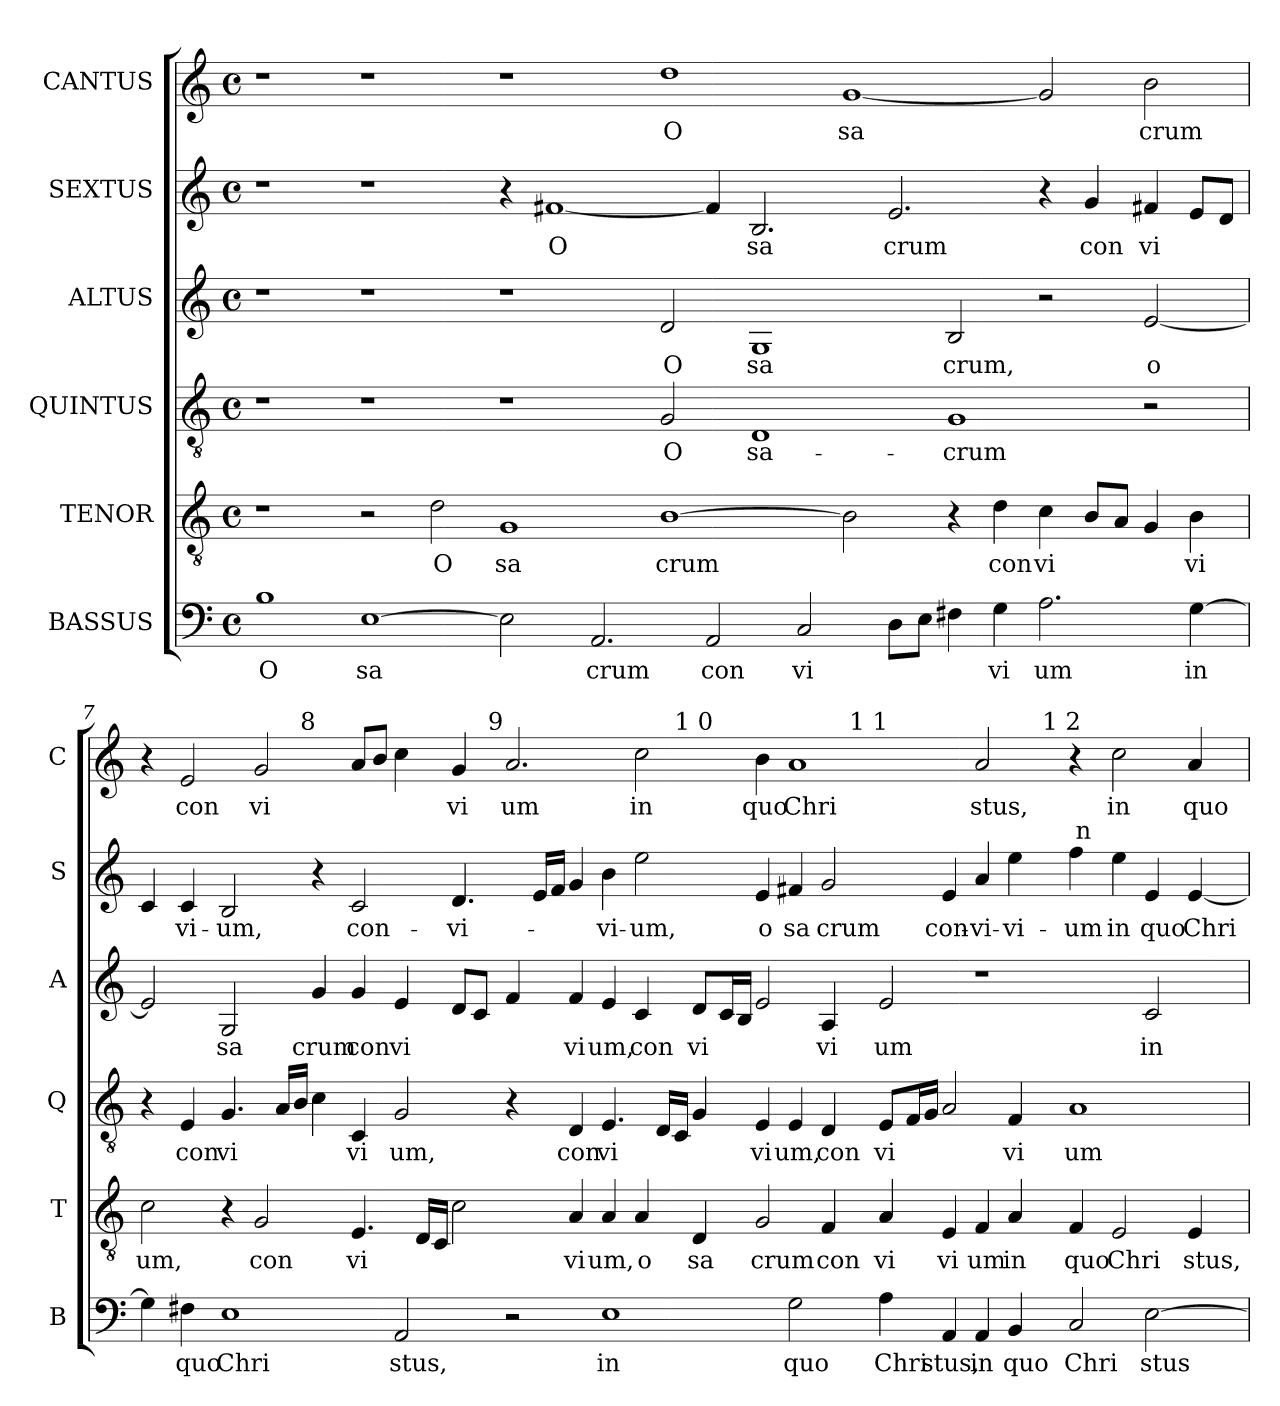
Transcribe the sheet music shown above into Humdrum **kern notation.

**kern	**text	**kern	**text	**kern	**text	**kern	**text	**kern	**text	**kern	**text
*part6	*part6	*part5	*part5	*part4	*part4	*part3	*part3	*part2	*part2	*part1	*part1
*staff6	*staff6	*staff5	*staff5	*staff4	*staff4	*staff3	*staff3	*staff2	*staff2	*staff1	*staff1
*I"BASSUS	*	*I"TENOR	*	*I"QUINTUS	*	*I"ALTUS	*	*I"SEXTUS	*	*I"CANTUS	*
*I'B	*	*I'T	*	*I'Q	*	*I'A	*	*I'S	*	*I'C	*
!!LO:PB:g=z
*stria5	*	*stria5	*	*stria5	*	*stria5	*	*stria5	*	*stria5	*
*clefF4	*	*clefGv2	*	*clefGv2	*	*clefG2	*	*clefG2	*	*clefG2	*
*M4/4	*	*M4/4	*	*M4/4	*	*M4/4	*	*M4/4	*	*M4/4	*
*met(c)	*	*met(c)	*	*met(c)	*	*met(c)	*	*met(c)	*	*met(c)	*
!!LO:REH:place=s4:a:fs=10:t=
=1	=1	=1	=1	=1	=1	=1	=1	=1	=1	=1	=1
!	!LO:LY:b:cj	!	!	!	!	!	!	!	!	!	!
1B	O	1r	.	1r	.	1r	.	1r	.	1r	.
!	!LO:LY:b:cj	!	!	!	!	!	!	!	!	!	!
[>1E	sa	2r	.	1r	.	1r	.	1r	.	1r	.
!	!	!	!LO:LY:b:cj	!	!	!	!	!	!	!	!
.	.	2d\	O	.	.	.	.	.	.	.	.
!	!	!	!LO:LY:b:cj	!	!	!	!	!	!	!	!
2E\]	.	1G	sa	1r	.	1r	.	4r	.	1r	.
!	!	!	!	!	!	!	!	!	!LO:LY:b:cj	!	!
.	.	.	.	.	.	.	.	[<1f#X	O	.	.
!	!LO:LY:b:cj	!	!	!	!	!	!	!	!	!	!
2.AA/	crum	.	.	.	.	.	.	.	.	.	.
!	!	!	!LO:LY:b	!	!LO:LY:b:cj	!	!LO:LY:b:cj	!	!	!	!LO:LY:b:cj
.	.	[>1B	crum	2G/	O	2d/	O	.	.	1dd>	O
!	!LO:LY:b:cj	!	!	!	!	!	!	!	!	!	!
2AA/	con	.	.	.	.	.	.	4f#/]	.	.	.
!	!	!	!	!	!LO:LY:b:cj	!	!LO:LY:b:cj	!	!LO:LY:b:cj	!	!
.	.	.	.	1D	sa-	1G	sa	2.B/	sa	.	.
!	!LO:LY:b:cj	!	!	!	!	!	!	!	!	!	!
2C/	vi	.	.	.	.	.	.	.	.	.	.
!	!	!	!	!	!	!	!	!	!	!	!LO:LY:b:cj
.	.	2B\]	.	.	.	.	.	.	.	[<1g>	sa
!	!	!	!	!	!	!	!	!	!LO:LY:b:cj	!	!
8D\L	.	.	.	.	.	.	.	2.e/	crum	.	.
8E\J	.	.	.	.	.	.	.	.	.	.	.
!	!	!	!	!	!LO:LY:b:cj	!	!LO:LY:b:cj	!	!	!	!
4F#X\	.	4r	.	1G	-crum	2B/	crum,	.	.	.	.
!	!LO:LY:b:cj	!	!LO:LY:b:cj	!	!	!	!	!	!	!	!
4G\	vi	4d\	con	.	.	.	.	.	.	.	.
!	!LO:LY:b:cj	!	!LO:LY:b:cj	!	!	!	!	!	!	!	!
2.A\	um	4c\	vi	.	.	2r	.	4r	.	2g>/]	.
!	!	!	!	!	!	!	!	!	!LO:LY:b:cj	!	!
.	.	8B/L	.	.	.	.	.	4g/	con	.	.
.	.	8A/J	.	.	.	.	.	.	.	.	.
!	!	!	!	!	!	!	!LO:LY:b:cj	!	!LO:LY:b:cj	!	!LO:LY:b:cj
.	.	4G/	.	2r	.	[>2e/	o	4f#X/	vi	2b\	crum
!	!LO:LY:b:cj	!	!LO:LY:b:cj	!	!	!	!	!	!	!	!
[>4G\	in	4B\	vi	.	.	.	.	8e/L	.	.	.
.	.	.	.	.	.	.	.	8d/J	.	.	.
!!LO:LB:g=z
=7	=7	=7	=7	=7	=7	=7	=7	=7	=7	=7	=7
!	!	!	!LO:LY:b:cj	!	!	!	!	!	!	!	!
*	*	*	*	*	*	*	*	*^	*	*^	*
*	*	*	*	*	*	*	*	*	*^	*	*	*^	*
*	*	*	*	*	*	*	*	*	*	*	*	*	*	*^	*
*	*	*	*	*	*	*	*	*	*	*	*	*	*	*	*^	*
4G\]	.	2c\	um,	4r	.	2e/]	.	4c/	32ryy	1ryy	.	4r	2ryy	1ryy	1ryy	1ryy	.
.	.	.	.	.	.	.	.	.	1ryy	.	.	.	.	.	.	.	.
!	!LO:LY:b:cj	!	!	!	!LO:LY:b:cj	!	!	!	!	!	!LO:LY:b:cj	!	!	!	!	!	!LO:LY:b:cj
4F#X\	quo	.	.	4E/	con	.	.	4c/	.	.	vi-	2e/	.	.	.	.	con
!	!LO:LY:b:cj	!	!	!	!LO:LY:b:cj	!	!LO:LY:b:cj	!	!	!	!LO:LY:b:cj	!	!	!	!	!	!
1E	Chri	4r	.	4.G/	vi	2G/	sa	2B/	.	.	-um,	.	4ryy	.	.	.	.
!	!	!	!LO:LY:b:cj	!	!	!	!	!	!	!	!	!	!	!	!	!	!LO:LY:b:cj
.	.	2G/	con	.	.	.	.	.	.	.	.	2g/	8ryy	.	.	.	vi
.	.	.	.	16A/L	.	.	.	.	.	.	.	.	16ryy	.	.	.	.
.	.	.	.	16B/J	.	.	.	.	.	.	.	.	64ryy	.	.	.	.
!	!	!	!	!	!	!	!	!	!	!	!	!	!LO:TX:a:t=8	!	!	!	!
.	.	.	.	.	.	.	.	.	.	.	.	.	1ryy	.	.	.	.
!	!	!	!	!	!	!	!LO:LY:b:cj	!	!	!	!	!	!	!	!	!	!
.	.	.	.	4c\	.	4g/	crum	4r	.	1ryy	.	.	.	2...ryy	1ryy	1ryy	.
.	.	.	.	.	.	.	.	.	1ryy	.	.	.	.	.	.	.	.
!	!	!	!LO:LY:b:cj	!	!LO:LY:b:cj	!	!LO:LY:b:cj	!	!	!	!LO:LY:b:cj	!	!	!	!	!	!
.	.	4.E/	vi	4C/	vi	4g/	con	2c/	.	.	con-	8a/L	.	.	.	.	.
.	.	.	.	.	.	.	.	.	.	.	.	8b/J	.	.	.	.	.
!	!LO:LY:b:cj	!	!	!	!LO:LY:b:cj	!	!LO:LY:b:cj	!	!	!	!	!	!	!	!	!	!
2AA/	stus,	.	.	2G/	um,	4e/	vi	.	.	.	.	4cc\	.	.	.	.	.
.	.	16D/L	.	.	.	.	.	.	.	.	.	.	.	.	.	.	.
.	.	16C/J	.	.	.	.	.	.	.	.	.	.	.	.	.	.	.
!	!	!	!	!	!	!	!	!	!	!	!LO:LY:b:cj	!	!	!	!	!	!LO:LY:b:cj
.	.	2c\	.	.	.	8d/L	.	4.d/	.	.	-vi-	4g/	.	.	.	.	vi
.	.	.	.	.	.	8c/J	.	.	.	.	.	.	.	.	.	.	.
!	!	!	!	!	!	!	!	!	!	!	!	!	!	!LO:TX:a:t=9	!	!	!
.	.	.	.	.	.	.	.	.	.	.	.	.	.	1ryy	.	.	.
.	.	.	.	.	.	.	.	.	.	.	.	.	1ryy	.	.	.	.
!	!	!	!	!	!	!	!	!	!	!	!	!	!	!	!	!	!LO:LY:b:cj
2r	.	.	.	4r	.	4f/	.	.	.	1ryy	.	2.a/	.	.	1ryy	1ryy	um
.	.	.	.	.	.	.	.	.	1ryy	.	.	.	.	.	.	.	.
.	.	.	.	.	.	.	.	16e/L	.	.	.	.	.	.	.	.	.
.	.	.	.	.	.	.	.	16f/J	.	.	.	.	.	.	.	.	.
!	!	!	!LO:LY:b:cj	!	!LO:LY:b:cj	!	!LO:LY:b:cj	!	!	!	!	!	!	!	!	!	!
.	.	4A/	vi	4D/	con	4f/	vi	4g/	.	.	.	.	.	.	.	.	.
!	!LO:LY:b:cj	!	!LO:LY:b:cj	!	!LO:LY:b:cj	!	!LO:LY:b:cj	!	!	!	!LO:LY:b:cj	!	!	!	!	!	!
1E	in	4A/	um,	4.E/	vi	4e/	um,	4b\	.	.	-vi-	.	.	.	.	.	.
!	!	!	!LO:LY:b:cj	!	!	!	!LO:LY:b:cj	!	!	!	!LO:LY:b:cj	!	!	!	!	!	!LO:LY:b:cj
.	.	4A/	o	.	.	4c/	con	2ee\	.	.	-um,	2cc\	.	.	.	.	in
.	.	.	.	16D/L	.	.	.	.	.	.	.	.	.	.	.	.	.
!	!	!	!	!	!	!	!	!	!	!	!	!	!	!LO:TX:a:t=1 0	!	!	!
.	.	.	.	16C/J	.	.	.	.	.	.	.	.	.	1ryy	.	.	.
.	.	.	.	.	.	.	.	.	.	.	.	.	1ryy	.	.	.	.
!	!	!	!LO:LY:b:cj	!	!	!	!LO:LY:b:cj	!	!	!	!	!	!	!	!	!	!
.	.	4D/	sa	4G/	.	8d/L	vi	.	.	1ryy	.	.	.	.	2ryy	1ryy	.
.	.	.	.	.	.	.	.	.	1ryy	.	.	.	.	.	.	.	.
.	.	.	.	.	.	16c/	.	.	.	.	.	.	.	.	.	.	.
.	.	.	.	.	.	16B/J	.	.	.	.	.	.	.	.	.	.	.
!	!	!	!LO:LY:b:cj	!	!LO:LY:b:cj	!	!	!	!	!	!LO:LY:b:cj	!	!	!	!	!	!LO:LY:b:cj
.	.	2G/	crum	4E/	vi	2e/	.	4e/	.	.	o	4b\	.	.	.	.	quo
!	!LO:LY:b:cj	!	!	!	!LO:LY:b:cj	!	!	!	!	!	!LO:LY:b:cj	!	!	!	!	!	!LO:LY:b:cj
2G\	quo	.	.	4E/	um,	.	.	4f#X/	.	.	sa	1a	.	.	4ryy	.	Chri
!	!	!	!LO:LY:b:cj	!	!LO:LY:b:cj	!	!LO:LY:b:cj	!	!	!	!LO:LY:b:cj	!	!	!	!	!	!
.	.	4F/	con	4D/	con	4A/	vi	2g/	.	.	crum	.	.	.	8ryy	.	.
.	.	.	.	.	.	.	.	.	.	.	.	.	.	.	64ryy	.	.
!	!	!	!	!	!	!	!	!	!	!	!	!	!	!	!LO:TX:a:t=1 1	!	!
.	.	.	.	.	.	.	.	.	.	.	.	.	.	.	1ryy	.	.
.	.	.	.	.	.	.	.	.	.	.	.	.	.	1ryy	.	.	.
.	.	.	.	.	.	.	.	.	.	.	.	.	1ryy	.	.	.	.
!	!LO:LY:b:cj	!	!LO:LY:b:cj	!	!LO:LY:b:cj	!	!LO:LY:b:cj	!	!	!	!	!	!	!	!	!	!
4A\	Chri	4A/	vi	8E/L	vi	2e/	um	.	.	1ryy	.	.	.	.	.	2ryy	.
.	.	.	.	.	.	.	.	.	1ryy	.	.	.	.	.	.	.	.
.	.	.	.	16F/	.	.	.	.	.	.	.	.	.	.	.	.	.
.	.	.	.	16G/J	.	.	.	.	.	.	.	.	.	.	.	.	.
!	!LO:LY:b:cj	!	!LO:LY:b:cj	!	!	!	!	!	!	!	!LO:LY:b:cj	!	!	!	!	!	!
4AA/	stus,	4E/	vi	2A/	.	.	.	4e/	.	.	con-	.	.	.	.	.	.
!	!LO:LY:b:cj	!	!LO:LY:b:cj	!	!	!	!	!	!	!	!LO:LY:b:cj	!	!	!	!	!	!LO:LY:b:cj
4AA/	in	4F/	um	.	.	1r	.	4a/	.	.	-vi-	2a/	.	.	.	4ryy	stus,
!	!LO:LY:b:cj	!	!LO:LY:b:cj	!	!LO:LY:b:cj	!	!	!	!	!	!LO:LY:b:cj	!	!	!	!	!	!
4BB/	quo	4A/	in	4F/	vi	.	.	4ee\	.	.	-vi-	.	.	.	.	8ryy	.
.	.	.	.	.	.	.	.	.	.	.	.	.	.	.	.	32ryy	.
.	.	.	.	.	.	.	.	.	.	.	.	.	.	.	1ryy	.	.
!	!	!	!	!	!	!	!	!	!	!	!	!	!	!	!	!LO:TX:a:t=1 2	!
.	.	.	.	.	.	.	.	.	.	.	.	.	.	.	.	1ryy	.
.	.	.	.	.	.	.	.	.	.	.	.	.	.	1ryy	.	.	.
.	.	.	.	.	.	.	.	.	.	.	.	.	1ryy	.	.	.	.
!	!LO:LY:b:cj	!	!LO:LY:b:cj	!	!LO:LY:b:cj	!	!	!	!	!	!LO:LY:b:cj	!	!	!	!	!	!
2C/	Chri	4F/	quo	1A	um	.	.	4ff\	.	64ryy	-um	4r	.	.	.	.	.
!	!	!	!	!	!	!	!	!	!	!LO:TX:a:t=n	!	!	!	!	!	!	!
.	.	.	.	.	.	.	.	.	.	2ryy	.	.	.	.	.	.	.
.	.	.	.	.	.	.	.	.	2ryy	.	.	.	.	.	.	.	.
!	!	!	!LO:LY:b:cj	!	!	!	!	!	!	!	!LO:LY:b:cj	!	!	!	!	!	!LO:LY:b:cj
.	.	2E/	Chri	.	.	.	.	4ee\	.	.	in	2cc\	.	.	.	.	in
!	!LO:LY:b	!	!	!	!	!	!LO:LY:b:cj	!	!	!	!LO:LY:b:cj	!	!	!	!	!	!
[<2E\	stus	.	.	.	.	2c/	in	4e/	.	.	quo	.	.	.	.	.	.
.	.	.	.	.	.	.	.	.	.	4ryy	.	.	.	.	.	.	.
.	.	.	.	.	.	.	.	.	4...ryy	.	.	.	.	.	.	.	.
!	!	!	!LO:LY:b:cj	!	!	!	!	!	!	!	!LO:LY:b	!	!	!	!	!	!LO:LY:b:cj
.	.	4E/	stus,	.	.	.	.	[>4e/	.	.	Chri-	4a/	.	.	.	.	quo
.	.	.	.	.	.	.	.	.	.	8...ryy	.	.	.	.	.	.	.
.	.	.	.	.	.	.	.	.	.	.	.	.	.	.	16..ryy	.	.
.	.	.	.	.	.	.	.	.	.	.	.	.	.	.	.	16.ryy	.
.	.	.	.	.	.	.	.	.	.	.	.	.	.	16ryy	.	.	.
.	.	.	.	.	.	.	.	.	.	.	.	.	32.ryy	.	.	.	.
*	*	*	*	*	*	*	*	*v	*v	*v	*	*	*	*	*	*	*
*	*	*	*	*	*	*	*	*	*	*v	*v	*v	*v	*v	*
=	=	=	=	=	=	=	=	=	=	=	=
*-	*-	*-	*-	*-	*-	*-	*-	*-	*-	*-	*-
